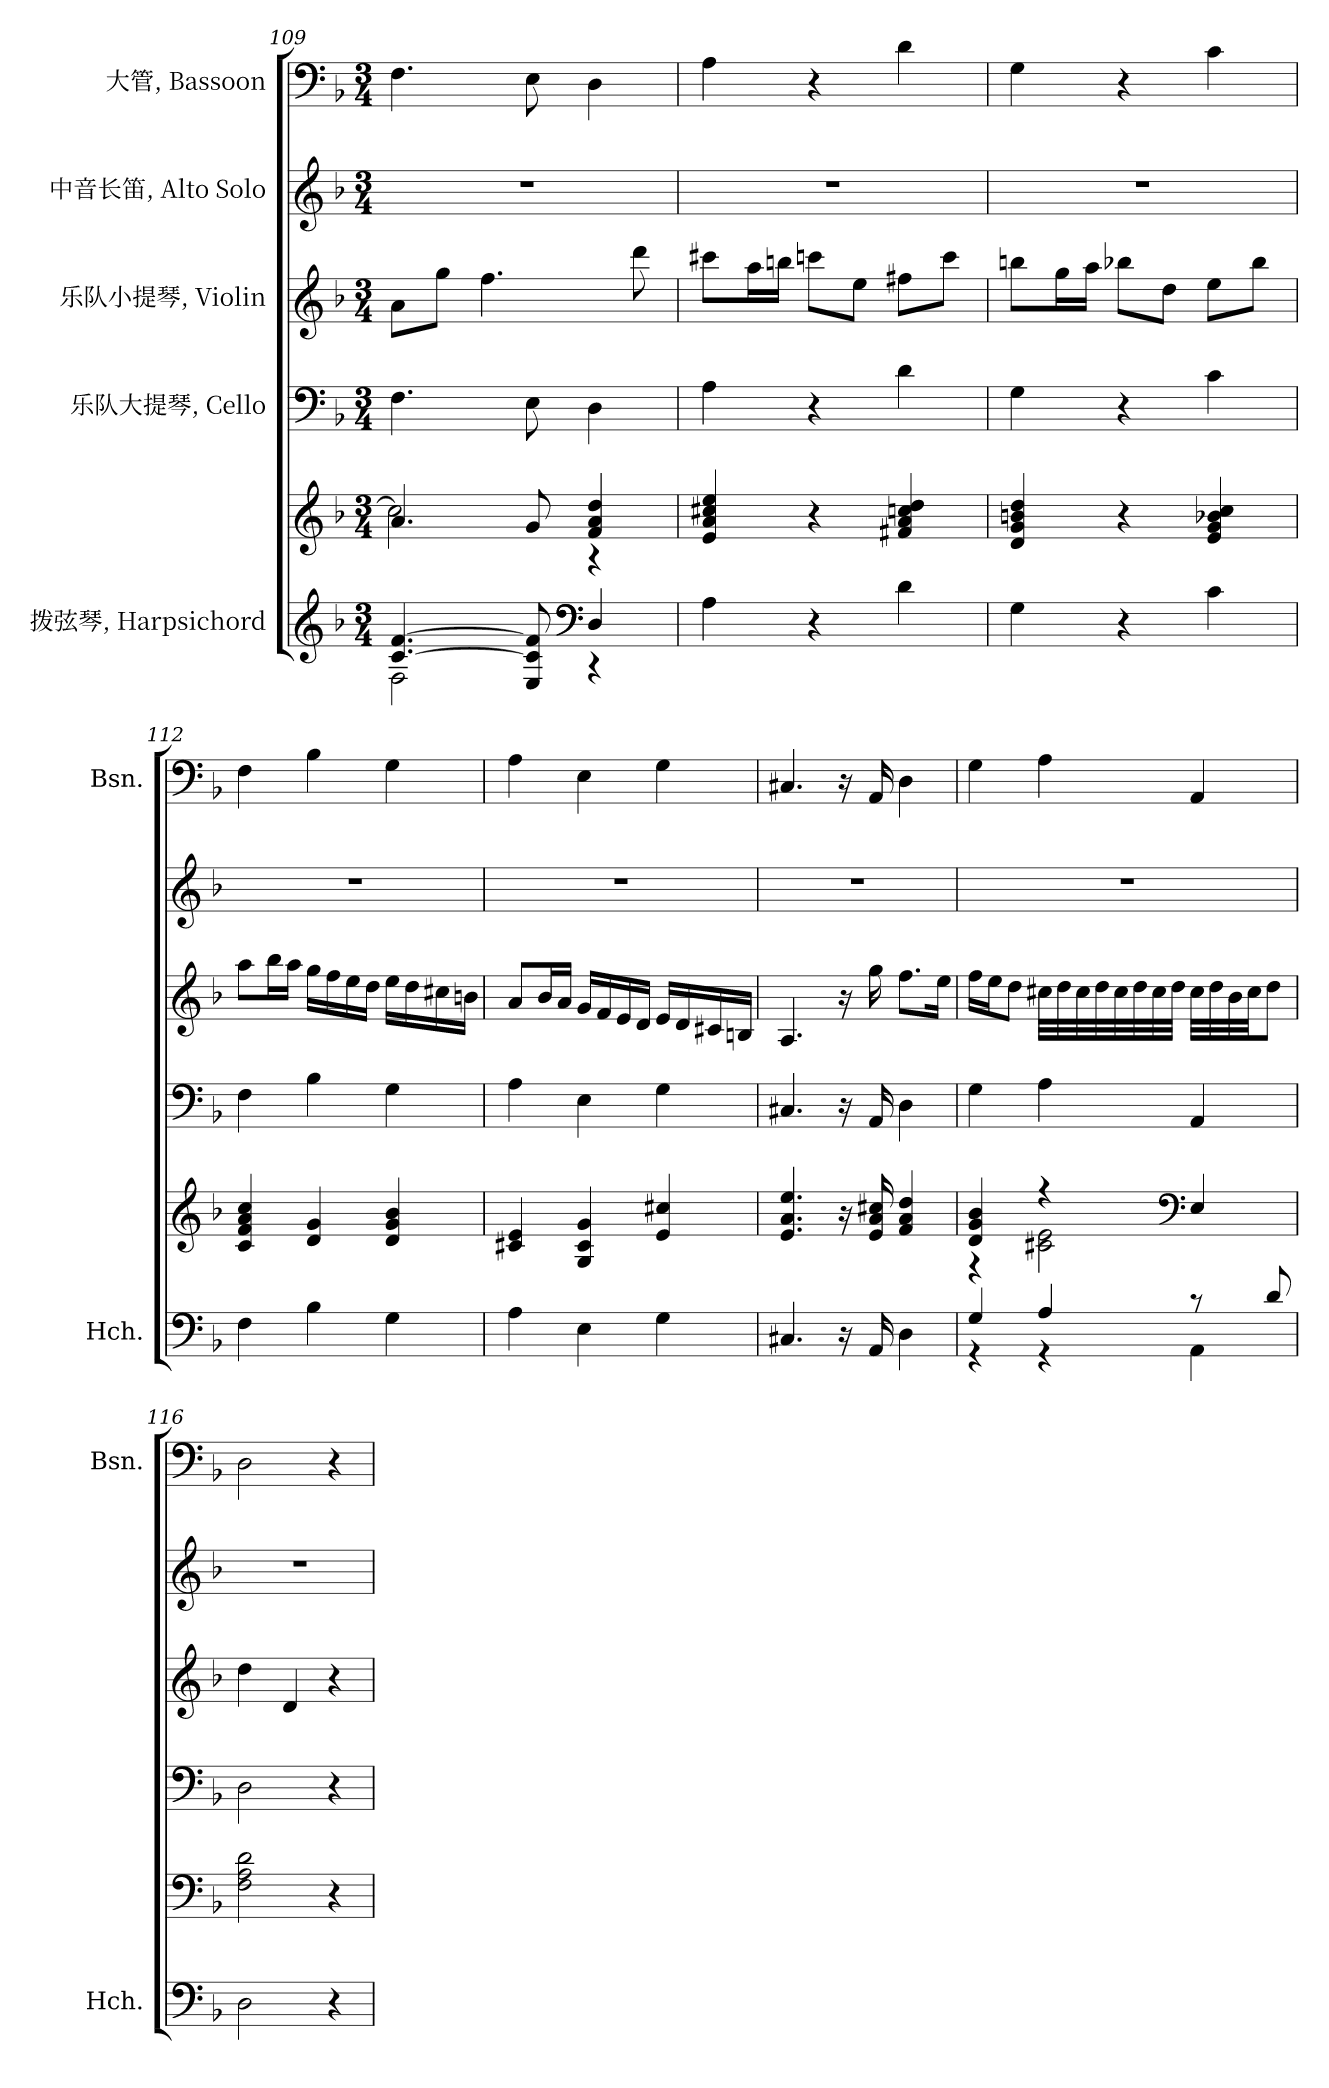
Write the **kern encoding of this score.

**kern	**kern	**kern	**kern	**kern	**kern
*part5	*part5	*part4	*part3	*part2	*part1
*staff6	*staff5	*staff4	*staff3	*staff2	*staff1
*I"拨弦琴, Harpsichord	*	*I"乐队大提琴, Cello	*I"乐队小提琴, Violin	*I"中音长笛, Alto Solo	*I"大管, Bassoon
*I'Hch.	*	*	*	*	*I'Bsn.
*clefG2	*clefG2	*clefF4	*clefG2	*clefG2	*clefF4
*	*	*	*	*ITrd3c5	*
*k[b-]	*k[b-]	*k[b-]	*k[b-]	*k[]	*k[b-]
*M3/4	*M3/4	*M3/4	*M3/4	*M3/4	*M3/4
=109	=109	=109	=109	=109	=109
*^	*^	*	*	*	*
[4.c/ [4.f/	2F\	4.a/	2cc\]	4.F\	8a\L	2.r	4.F\
.	.	.	.	.	8gg\J	.	.
.	.	.	.	.	4.ff\	.	.
8E/ 8c/] 8f/]	.	8g/	.	8E\	.	.	8E\
*clefF4	*	*	*	*	*	*	*
4D/	4r	4f/ 4a/ 4dd/	4r	4D\	.	.	4D\
.	.	.	.	.	8ddd\	.	.
*v	*v	*	*	*	*	*	*
*	*v	*v	*	*	*	*
=110	=110	=110	=110	=110	=110
4A\	4e/ 4a/ 4cc#X/ 4ee/	4A\	8ccc#X\L	2.r	4A\
.	.	.	16aa\L	.	.
.	.	.	16bbn\JJ	.	.
4r	4r	4r	8cccn\L	.	4r
.	.	.	8ee\J	.	.
4d\	4f#X/ 4a/ 4ccn/ 4dd/	4d\	8ff#X\L	.	4d\
.	.	.	8ccc\J	.	.
!!LO:PB:g=z
=111	=111	=111	=111	=111	=111
4G\	4d/ 4g/ 4bn/ 4dd/	4G\	8bbn\L	2.r	4G\
.	.	.	16gg\L	.	.
.	.	.	16aa\JJ	.	.
4r	4r	4r	8bb-X\L	.	4r
.	.	.	8dd\J	.	.
4c\	4e/ 4g/ 4b-X/ 4cc/	4c\	8ee\L	.	4c\
.	.	.	8bb-\J	.	.
=112	=112	=112	=112	=112	=112
4F\	4c/ 4f/ 4a/ 4cc/	4F\	8aa\L	2.r	4F\
.	.	.	16bb-\L	.	.
.	.	.	16aa\JJ	.	.
4B-\	4d/ 4g/	4B-\	16gg\LL	.	4B-\
.	.	.	16ff\	.	.
.	.	.	16ee\	.	.
.	.	.	16dd\JJ	.	.
4G\	4d/ 4g/ 4b-/	4G\	16ee\LL	.	4G\
.	.	.	16dd\	.	.
.	.	.	16cc#X\	.	.
.	.	.	16bn\JJ	.	.
=113	=113	=113	=113	=113	=113
4A\	4c#X/ 4e/	4A\	8a/L	2.r	4A\
.	.	.	16b-/L	.	.
.	.	.	16a/JJ	.	.
4E\	4G/ 4c#/ 4g/	4E\	16g/LL	.	4E\
.	.	.	16f/	.	.
.	.	.	16e/	.	.
.	.	.	16d/JJ	.	.
4G\	4e/ 4cc#X/	4G\	16e/LL	.	4G\
.	.	.	16d/	.	.
.	.	.	16c#X/	.	.
.	.	.	16Bn/JJ	.	.
!!LO:LB:g=z
=114	=114	=114	=114	=114	=114
4.C#X/	4.e/ 4.a/ 4.ee/	4.C#X/	4.A/	2.r	4.C#X/
16r	16r	16r	16r	.	16r
16AA/	16e/ 16a/ 16cc#X/	16AA/	16gg\	.	16AA/
4D\	4f/ 4a/ 4dd/	4D\	8.ff\L	.	4D\
.	.	.	16ee\Jk	.	.
=115	=115	=115	=115	=115	=115
*^	*^	*	*	*	*
4G/	4r	4d/ 4g/ 4b-/	4r	4G\	16ff\LL	2.r	4G\
.	.	.	.	.	16ee\J	.	.
.	.	.	.	.	8dd\J	.	.
4A/	4r	4r	2c#X\ 2e\	4A\	32cc#X\LLL	.	4A\
.	.	.	.	.	32dd\	.	.
.	.	.	.	.	32cc#\	.	.
.	.	.	.	.	32dd\	.	.
.	.	.	.	.	32cc#\	.	.
.	.	.	.	.	32dd\	.	.
.	.	.	.	.	32cc#\	.	.
.	.	.	.	.	32dd\JJJ	.	.
*	*	*clefF4	*	*	*	*	*
8r	4AA\	4E/	.	4AA/	32cc#\LLL	.	4AA/
.	.	.	.	.	32dd\	.	.
.	.	.	.	.	32b-\	.	.
.	.	.	.	.	32cc#\JJ	.	.
8d/	.	.	.	.	8dd\J	.	.
*v	*v	*	*	*	*	*	*
*	*v	*v	*	*	*	*
=116	=116	=116	=116	=116	=116
2D\	2F\ 2A\ 2d\	2D\	4dd\	2.r	2D\
.	.	.	4d/	.	.
4r	4r	4r	4r	.	4r
=	=	=	=	=	=
*-	*-	*-	*-	*-	*-
